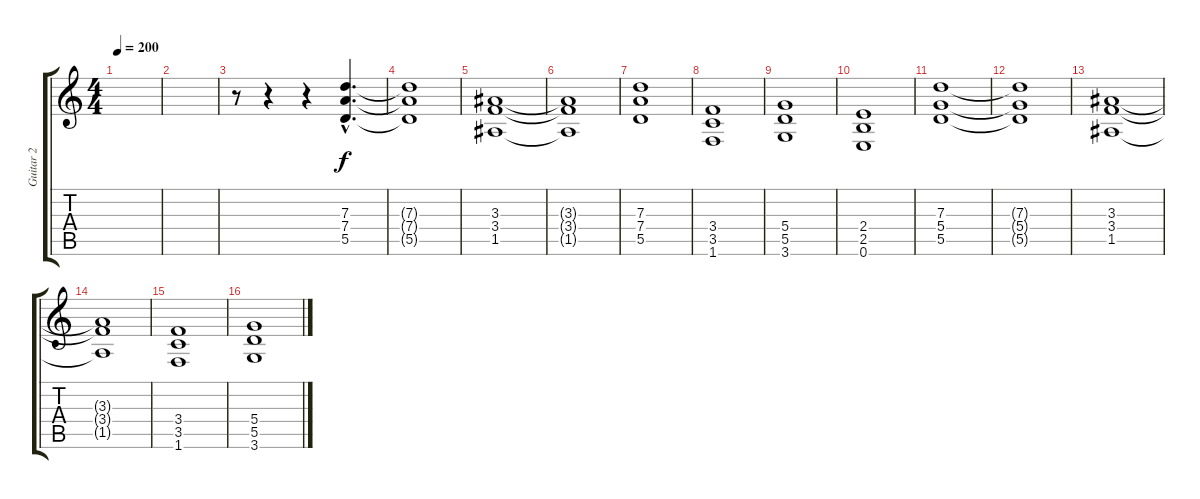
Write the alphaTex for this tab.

\track ("Guitar 2" "Guitar 2") {instrument acousticguitarnylon}
\staff {score tabs}
\tuning (E4 B3 G3 D3 A2 E2) {hide}
\ts (4 4)
\tempo 200
\clef g2
\ks c
|
|
r.8 r.4 r.4 (7.3{hac} 7.4{hac} 5.5{hac}).4{d} |
(7.3{t} 7.4{t} 5.5{t}).1 |
(3.3 3.4 1.5).1 |
(3.3{t} 3.4{t} 1.5{t}).1 |
(7.3 7.4 5.5).1 |
(3.4 3.5 1.6).1 |
(5.4 5.5 3.6).1 |
(2.4 2.5 0.6).1 |
(7.3 5.4 5.5).1 |
(7.3{t} 5.4{t} 5.5{t}).1 |
(3.3 3.4 1.5).1 |
(3.3{t} 3.4{t} 1.5{t}).1 |
(3.4 3.5 1.6).1 |
(5.4 5.5 3.6).1
